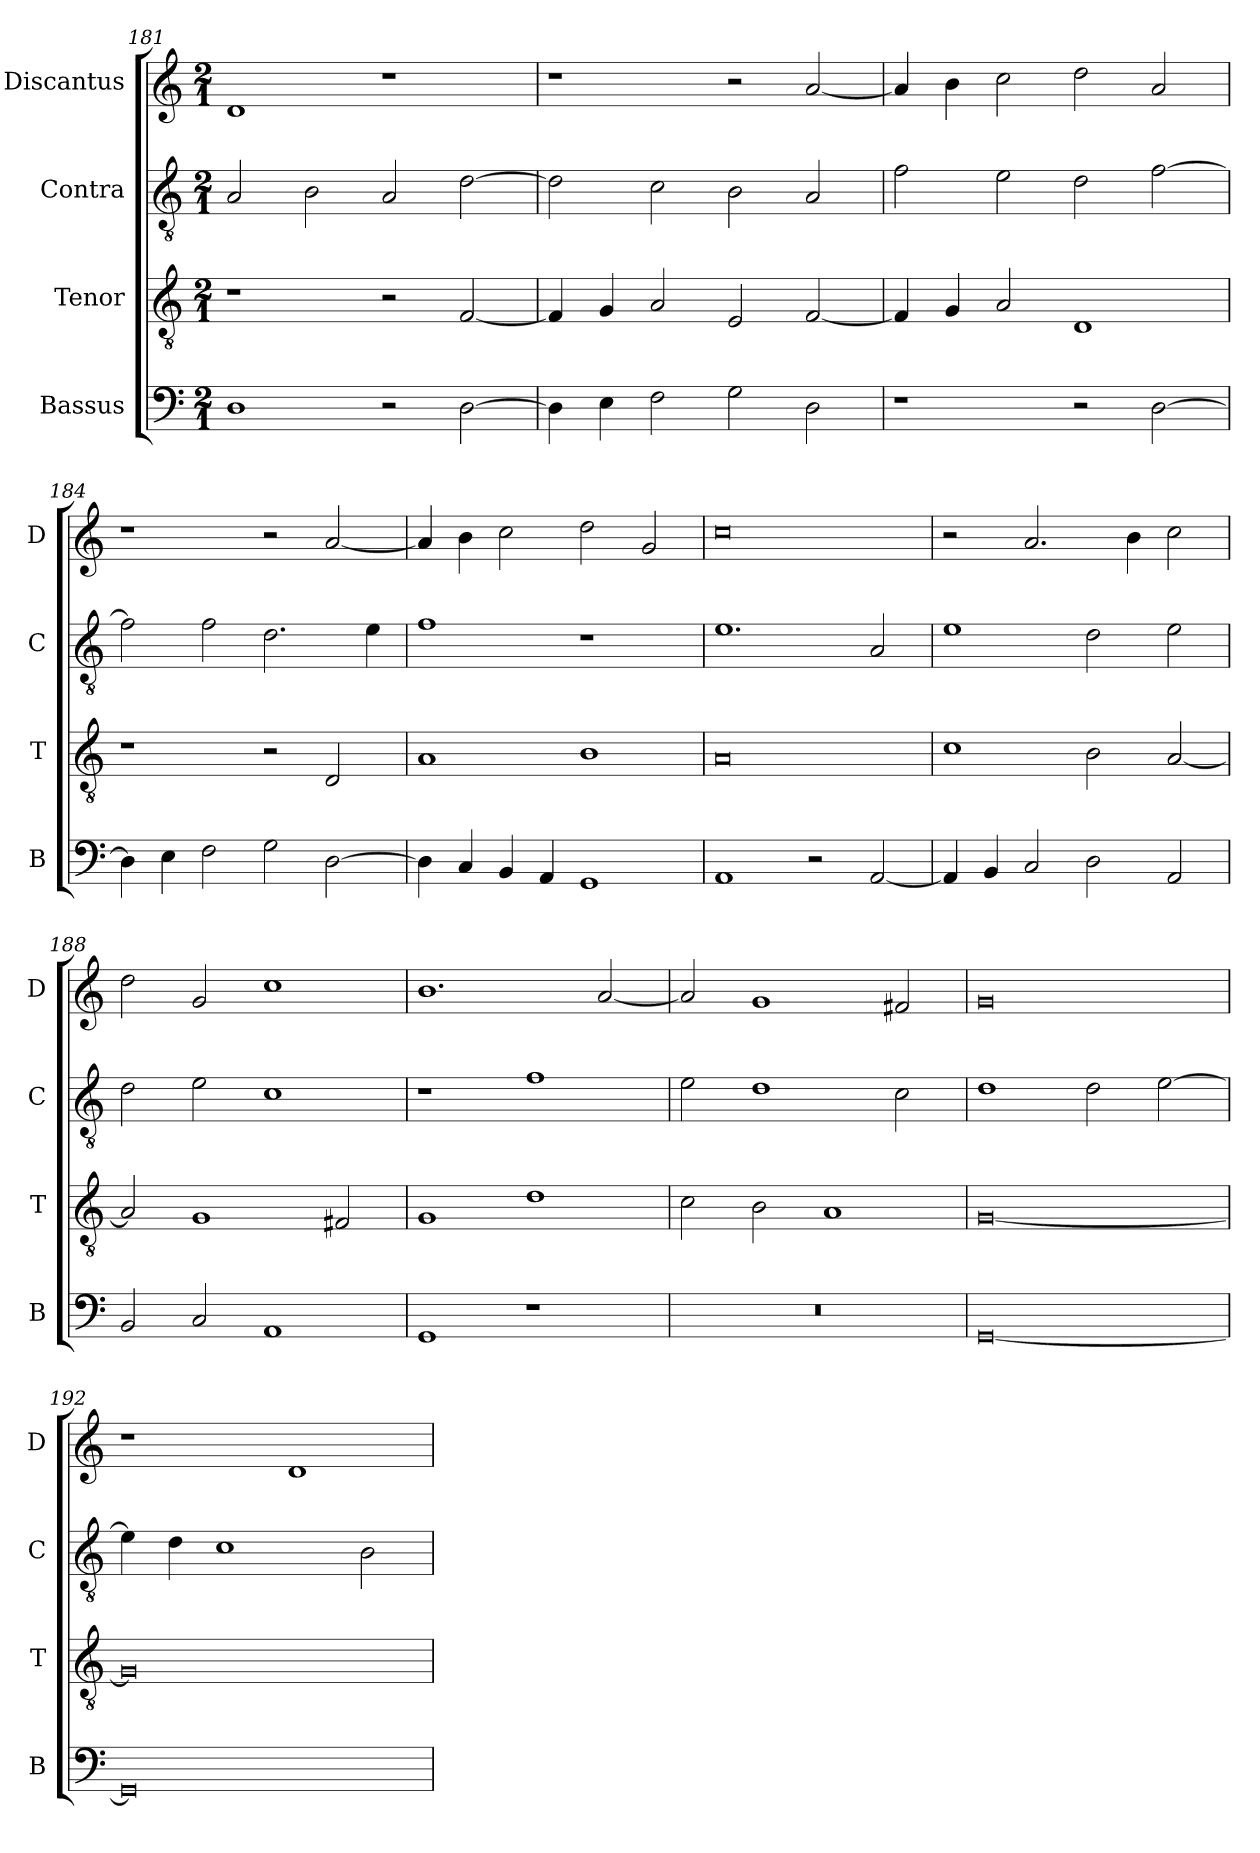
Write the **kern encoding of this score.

**kern	**kern	**kern	**kern
*part4	*part3	*part2	*part1
*staff4	*staff3	*staff2	*staff1
*I"Bassus	*I"Tenor	*I"Contra	*I"Discantus
*I'B	*I'T	*I'C	*I'D
*clefF4	*clefGv2	*clefGv2	*clefG2
*k[]	*k[]	*k[]	*k[]
*M2/1	*M2/1	*M2/1	*M2/1
=181	=181	=181	=181
1D	1r	2A/	1d
.	.	2B\	.
2r	2r	2A/	1r
[2D\	[2F/	[2d\	.
=182	=182	=182	=182
4D\]	4F/]	2d\]	1r
4E\	4G/	.	.
2F\	2A/	2c\	.
2G\	2E/	2B\	2r
2D\	[2F/	2A/	[2a/
=183	=183	=183	=183
1r	4F/]	2f\	4a/]
.	4G/	.	4b\
.	2A/	2e\	2cc\
2r	1D	2d\	2dd\
[2D\	.	[2f\	2a/
=184	=184	=184	=184
4D\]	1r	2f\]	1r
4E\	.	.	.
2F\	.	2f\	.
2G\	2r	2.d\	2r
[2D\	2D/	.	[2a/
.	.	4e\	.
=185	=185	=185	=185
4D\]	1A	1f	4a/]
4C/	.	.	4b\
4BB/	.	.	2cc\
4AA/	.	.	.
1GG	1B	1r	2dd\
.	.	.	2g/
=186	=186	=186	=186
1AA	0A	1.e	0cc
2r	.	.	.
[2AA/	.	2A/	.
=187	=187	=187	=187
4AA/]	1c	1e	2r
4BB/	.	.	.
2C/	.	.	2.a/
2D\	2B\	2d\	.
.	.	.	4b\
2AA/	[2A/	2e\	2cc\
=188	=188	=188	=188
2BB/	2A/]	2d\	2dd\
2C/	1G	2e\	2g/
1AA	.	1c	1cc
.	2F#X/	.	.
=189	=189	=189	=189
1GG	1G	1r	1.b
1r	1d	1f	.
.	.	.	[2a/
=190	=190	=190	=190
0r	2c\	2e\	2a/]
.	2B\	1d	1g
.	1A	.	.
.	.	2c\	2f#X/
=191	=191	=191	=191
[0GG	[0G	1d	0g
.	.	2d\	.
.	.	[2e\	.
=192	=192	=192	=192
0GG]	0G]	4e\]	1r
.	.	4d\	.
.	.	1c	.
.	.	.	1d
.	.	2B\	.
=	=	=	=
*-	*-	*-	*-
